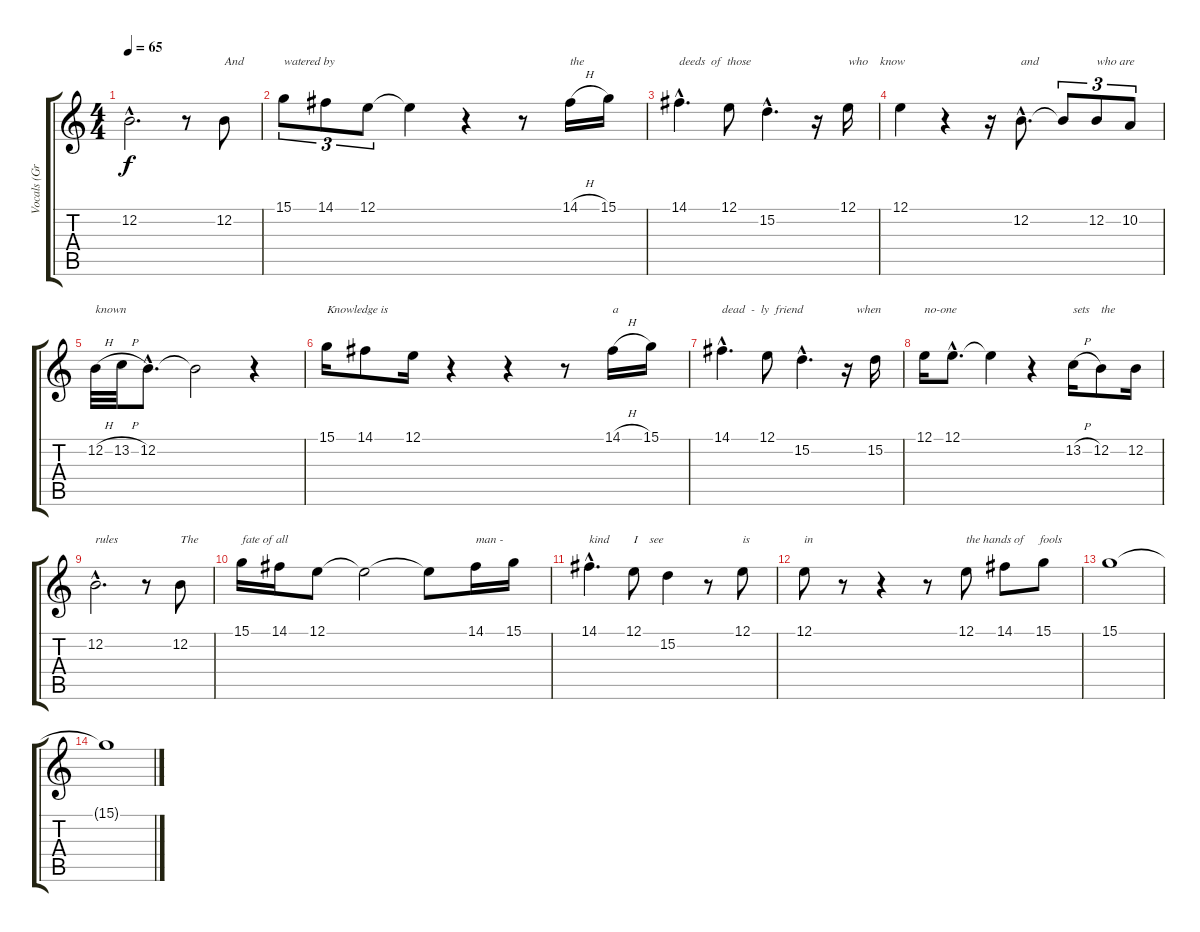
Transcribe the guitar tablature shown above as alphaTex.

\track ("Vocals (Greg Lake)" "Vocals (Gr") {instrument cello}
\staff {score tabs}
\tuning (E4 B3 G3 D3 A2 E2) {hide}
\ts (4 4)
\tempo 65
\clef g2
\ks c
12.2{hac}.2{d dy f} r.8 12.2.8{txt "And"} |
15.1.8{tu (3 2) txt "watered by"} 14.1.8{tu (3 2)} 12.1.8{tu (3 2)} 12.1{t}.4 r.4 r.8 14.1{h}.16{txt "the"} 15.1.16 |
14.1{hac}.4{d txt "deeds  of  those"} 12.1.8 15.2{hac}.4{d} r.16 12.1.16{txt "who    know"} |
12.1.4 r.4 r.16 12.2{hac}.8{d txt "and"} 12.2{t}.8{tu (3 2)} 12.2.8{tu (3 2) txt "who are"} 10.2.8{tu (3 2)} |
12.2{h}.32{txt "known"} 13.2{h}.32 12.2{hac}.8{d} 12.2{t}.2 r.4 |
15.1.16{txt "Knowledge is"} 14.1.8 12.1.16 r.4 r.4 r.8 14.1{h}.16{txt "a"} 15.1.16 |
14.1{hac}.4{d txt "dead  -  ly  friend"} 12.1.8 15.2{hac}.4{d} r.16{txt "   when"} 15.2.16 |
12.1.16{txt "no-one"} 12.1{hac}.8{d} 12.1{t}.4 r.4 13.2{h}.16{txt "sets    the"} 12.2.8 12.2.16 |
12.2{hac}.2{d txt "rules"} r.8 12.2.8{txt "The"} |
15.1.16{txt "fate of all"} 14.1.16 12.1.8 12.1{t}.2 12.1{t}.8 14.1.16{txt "man - "} 15.1.16 |
14.1{hac}.4{d txt "kind"} 12.1.8{txt "I    see"} 15.2.4 r.8 12.1.8{txt "is"} |
12.1.8{txt "in"} r.8 r.4 r.8 12.1.8{txt "the hands of     fools"} 14.1.8 15.1.8 |
15.1.1 |
15.1{t}.1
